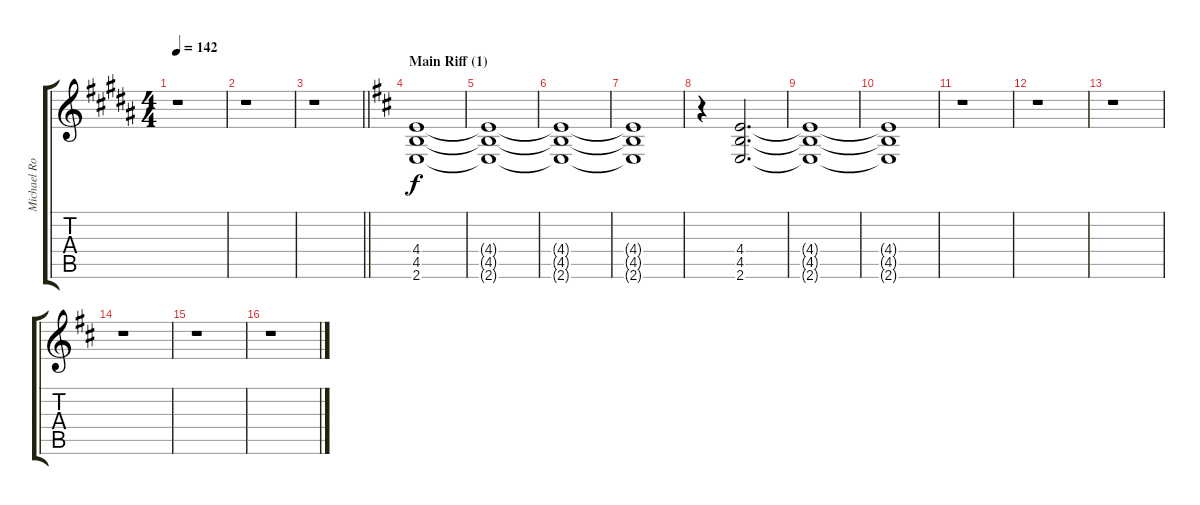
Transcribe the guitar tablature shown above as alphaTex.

\track ("Michael Romeo (lead guitar)" "Michael Ro") {instrument overdrivenguitar}
\staff {score tabs}
\tuning (D4 A3 F3 C3 G2 D2) {hide}
\ts (4 4)
\tempo 142
\clef g2
\ks g#minor
r.1{dy f} |
r.1 |
\barLineRight lightlight
r.1 |
\section ("" "Main Riff (1)")
\ks bminor
(4.4 4.5 2.6).1 |
(4.4{t} 4.5{t} 2.6{t}).1 |
(4.4{t} 4.5{t} 2.6{t}).1 |
(4.4{t} 4.5{t} 2.6{t}).1 |
r.4 (4.4 4.5 2.6).2{d} |
(4.4{t} 4.5{t} 2.6{t}).1 |
(4.4{t} 4.5{t} 2.6{t}).1 |
r.1 |
r.1 |
r.1 |
r.1 |
r.1 |
r.1
